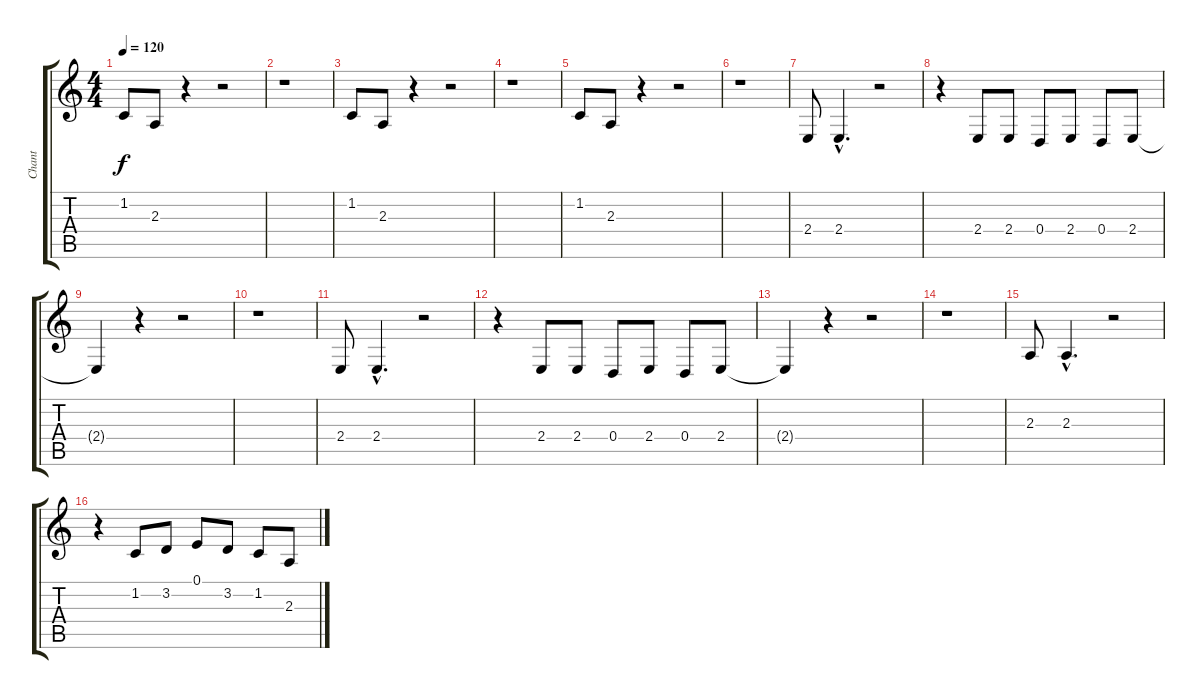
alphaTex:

\track ("Chant" "Chant") {instrument tenorsax}
\staff {score tabs}
\tuning (E4 B3 G3 D3 A2 E2) {hide}
\ts (4 4)
\tempo 120
\clef g2
\ks c
1.2.8{dy f} 2.3.8 r.4 r.2 |
r.1 |
1.2.8 2.3.8 r.4 r.2 |
r.1 |
1.2.8 2.3.8 r.4 r.2 |
r.1 |
2.4.8 2.4{hac}.4{d} r.2 |
r.4 2.4.8 2.4.8 0.4.8 2.4.8 0.4.8 2.4.8 |
2.4{t}.4 r.4 r.2 |
r.1 |
2.4.8 2.4{hac}.4{d} r.2 |
r.4 2.4.8 2.4.8 0.4.8 2.4.8 0.4.8 2.4.8 |
2.4{t}.4 r.4 r.2 |
r.1 |
2.3.8 2.3{hac}.4{d} r.2 |
r.4 1.2.8 3.2.8 0.1.8 3.2.8 1.2.8 2.3.8
